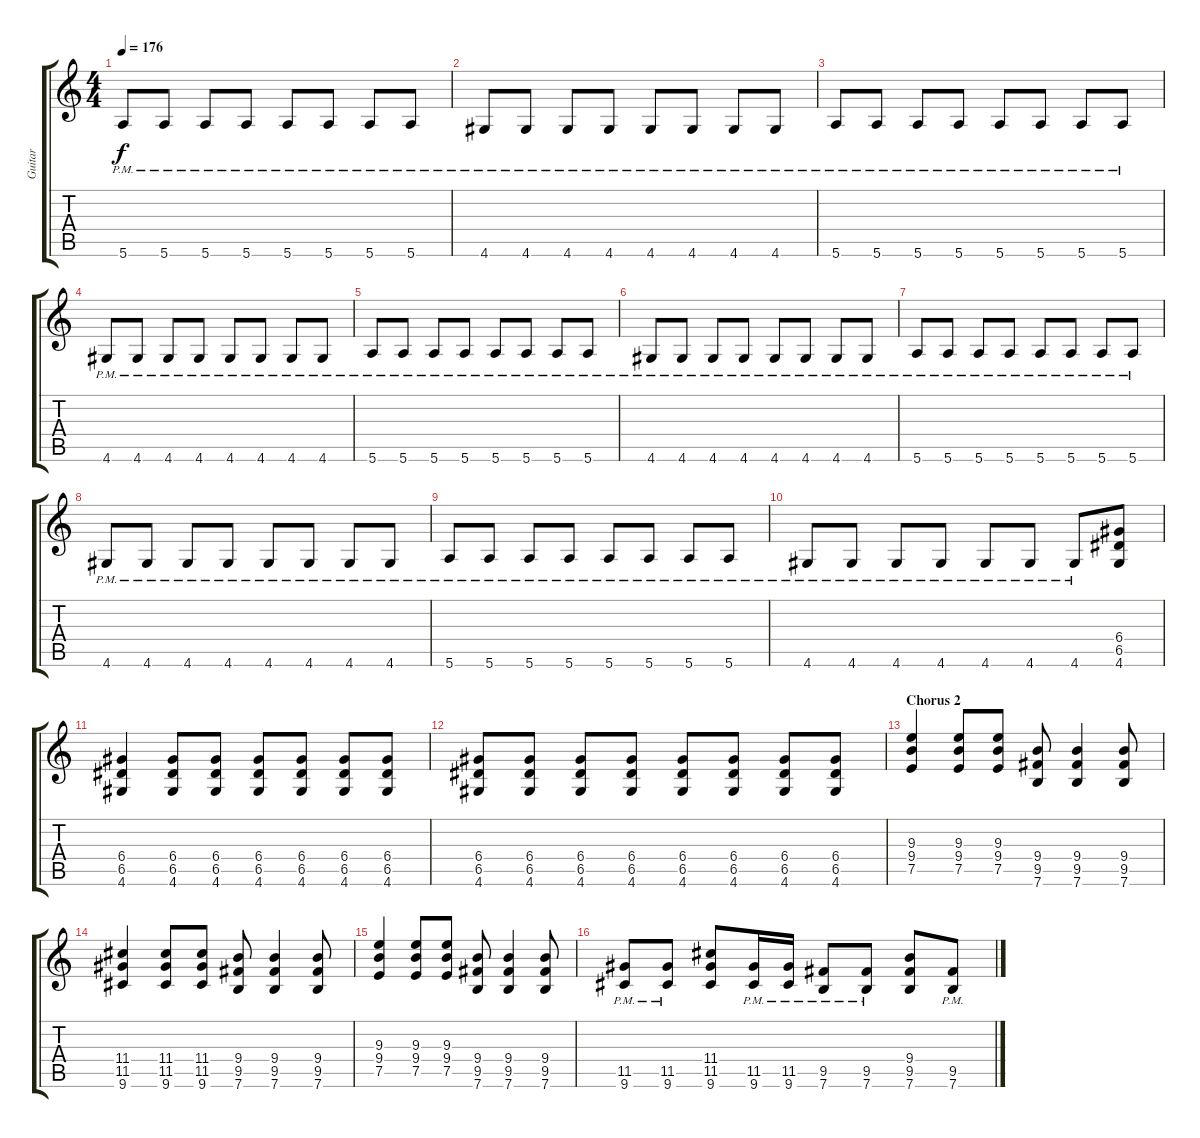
\track ("Guitar" "Guitar") {instrument distortionguitar}
\staff {score tabs}
\tuning (E4 B3 G3 D3 A2 E2) {hide}
\ts (4 4)
\tempo 176
\clef g2
\ks c
5.6{pm}.8{dy f} 5.6{pm}.8 5.6{pm}.8 5.6{pm}.8 5.6{pm}.8 5.6{pm}.8 5.6{pm}.8 5.6{pm}.8 |
4.6{pm}.8 4.6{pm}.8 4.6{pm}.8 4.6{pm}.8 4.6{pm}.8 4.6{pm}.8 4.6{pm}.8 4.6{pm}.8 |
5.6{pm}.8 5.6{pm}.8 5.6{pm}.8 5.6{pm}.8 5.6{pm}.8 5.6{pm}.8 5.6{pm}.8 5.6{pm}.8 |
4.6{pm}.8 4.6{pm}.8 4.6{pm}.8 4.6{pm}.8 4.6{pm}.8 4.6{pm}.8 4.6{pm}.8 4.6{pm}.8 |
5.6{pm}.8 5.6{pm}.8 5.6{pm}.8 5.6{pm}.8 5.6{pm}.8 5.6{pm}.8 5.6{pm}.8 5.6{pm}.8 |
4.6{pm}.8 4.6{pm}.8 4.6{pm}.8 4.6{pm}.8 4.6{pm}.8 4.6{pm}.8 4.6{pm}.8 4.6{pm}.8 |
5.6{pm}.8 5.6{pm}.8 5.6{pm}.8 5.6{pm}.8 5.6{pm}.8 5.6{pm}.8 5.6{pm}.8 5.6{pm}.8 |
4.6{pm}.8 4.6{pm}.8 4.6{pm}.8 4.6{pm}.8 4.6{pm}.8 4.6{pm}.8 4.6{pm}.8 4.6{pm}.8 |
5.6{pm}.8 5.6{pm}.8 5.6{pm}.8 5.6{pm}.8 5.6{pm}.8 5.6{pm}.8 5.6{pm}.8 5.6{pm}.8 |
4.6{pm}.8 4.6{pm}.8 4.6{pm}.8 4.6{pm}.8 4.6{pm}.8 4.6{pm}.8 4.6{pm}.8 (6.4 6.5 4.6).8 |
(6.4 6.5 4.6).4 (6.4 6.5 4.6).8 (6.4 6.5 4.6).8 (6.4 6.5 4.6).8 (6.4 6.5 4.6).8 (6.4 6.5 4.6).8 (6.4 6.5 4.6).8 |
(6.4 6.5 4.6).8 (6.4 6.5 4.6).8 (6.4 6.5 4.6).8 (6.4 6.5 4.6).8 (6.4 6.5 4.6).8 (6.4 6.5 4.6).8 (6.4 6.5 4.6).8 (6.4 6.5 4.6).8 |
\section ("" "Chorus 2")
(9.3 9.4 7.5).4 (9.3 9.4 7.5).8 (9.3 9.4 7.5).8 (9.4 9.5 7.6).8 (9.4 9.5 7.6).4 (9.4 9.5 7.6).8 |
(11.4 11.5 9.6).4 (11.4 11.5 9.6).8 (11.4 11.5 9.6).8 (9.4 9.5 7.6).8 (9.4 9.5 7.6).4 (9.4 9.5 7.6).8 |
(9.3 9.4 7.5).4 (9.3 9.4 7.5).8 (9.3 9.4 7.5).8 (9.4 9.5 7.6).8 (9.4 9.5 7.6).4 (9.4 9.5 7.6).8 |
(11.5{pm} 9.6{pm}).8 (11.5{pm} 9.6{pm}).8 (11.4 11.5 9.6).8 (11.5{pm} 9.6{pm}).16 (11.5{pm} 9.6{pm}).16 (9.5{pm} 7.6{pm}).8 (9.5{pm} 7.6{pm}).8 (9.4 9.5 7.6).8 (9.5{pm} 7.6{pm}).8
